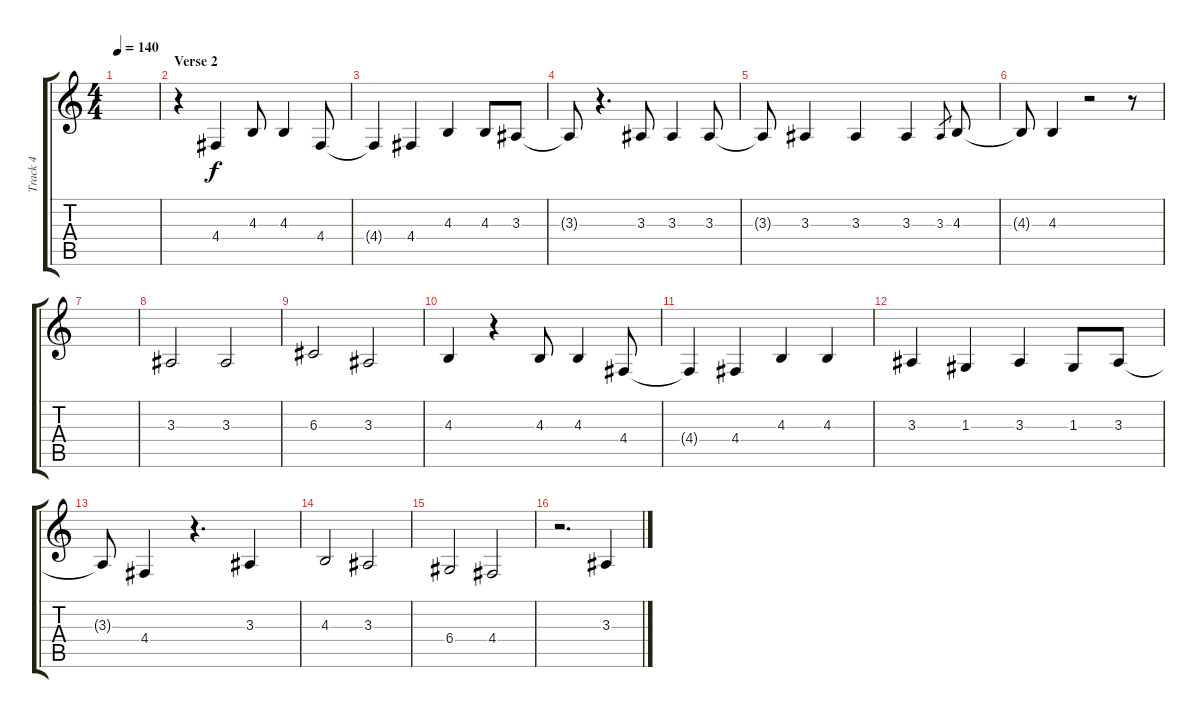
\track ("Track 4" "Track 4") {instrument altosax}
\staff {score tabs}
\tuning (E4 B3 G3 D3 A2 E2) {hide}
\ts (4 4)
\tempo 140
\clef g2
\ks c
|
\section ("" "Verse 2")
r.4 4.4.4 4.3.8 4.3.4 4.4.8 |
4.4{t}.4 4.4.4 4.3.4 4.3.8 3.3.8 |
3.3{t}.8 r.4{d} 3.3.8 3.3.4 3.3.8 |
3.3{t}.8 3.3.4 3.3.4 3.3.4 3.3.8{gr} 4.3.8 |
4.3{t}.8 4.3.4 r.2 r.8 |
|
3.3.2 3.3.2 |
6.3.2 3.3.2 |
4.3.4 r.4 4.3.8 4.3.4 4.4.8 |
4.4{t}.4 4.4.4 4.3.4 4.3.4 |
3.3.4 1.3.4 3.3.4 1.3.8 3.3.8 |
3.3{t}.8 4.4.4 r.4{d} 3.3.4 |
4.3.2 3.3.2 |
6.4.2 4.4.2 |
r.2{d} 3.3.4
